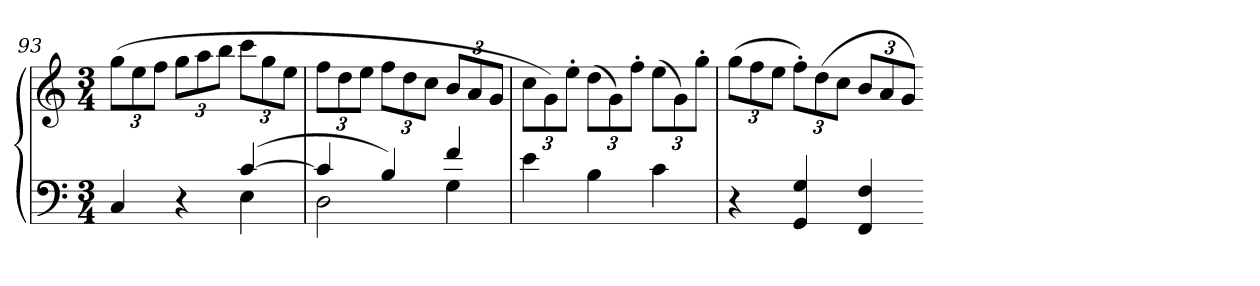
**kern	**kern
*part1	*part1
*staff2	*staff1
*clefF4	*clefG2
*k[]	*k[]
*C:	*C:
*M3/4	*M3/4
=93	=93
*^	*
4C	2ryy	(12ggL
.	.	12ee
.	.	12ffJ
4r	.	12ggL
.	.	12aa
.	.	12bbJ
([4c	4E	12cccL
.	.	12gg
.	.	12eeJ
=94	=94	=94
4c]	2D	12ffL
.	.	12dd
.	.	12eeJ
4B)	.	12ffL
.	.	12dd
.	.	12ccJ
4f	4G	12bL
.	.	12a
.	.	12gJ
*v	*v	*
=95	=95
4e	12ccL
.	12g)
.	12ee'J
4B	(12ddL
.	12g)
.	12ff'J
4c	(12eeL
.	12g)
.	12gg'J
=96	=96
4r	(12ggL
.	12ff
.	12eeJ
4GG 4G	12ff'L)
.	(12dd
.	12ccJ
4FF 4F	12bL
.	12a
.	12gJ)
=-	=-
*-	*-
